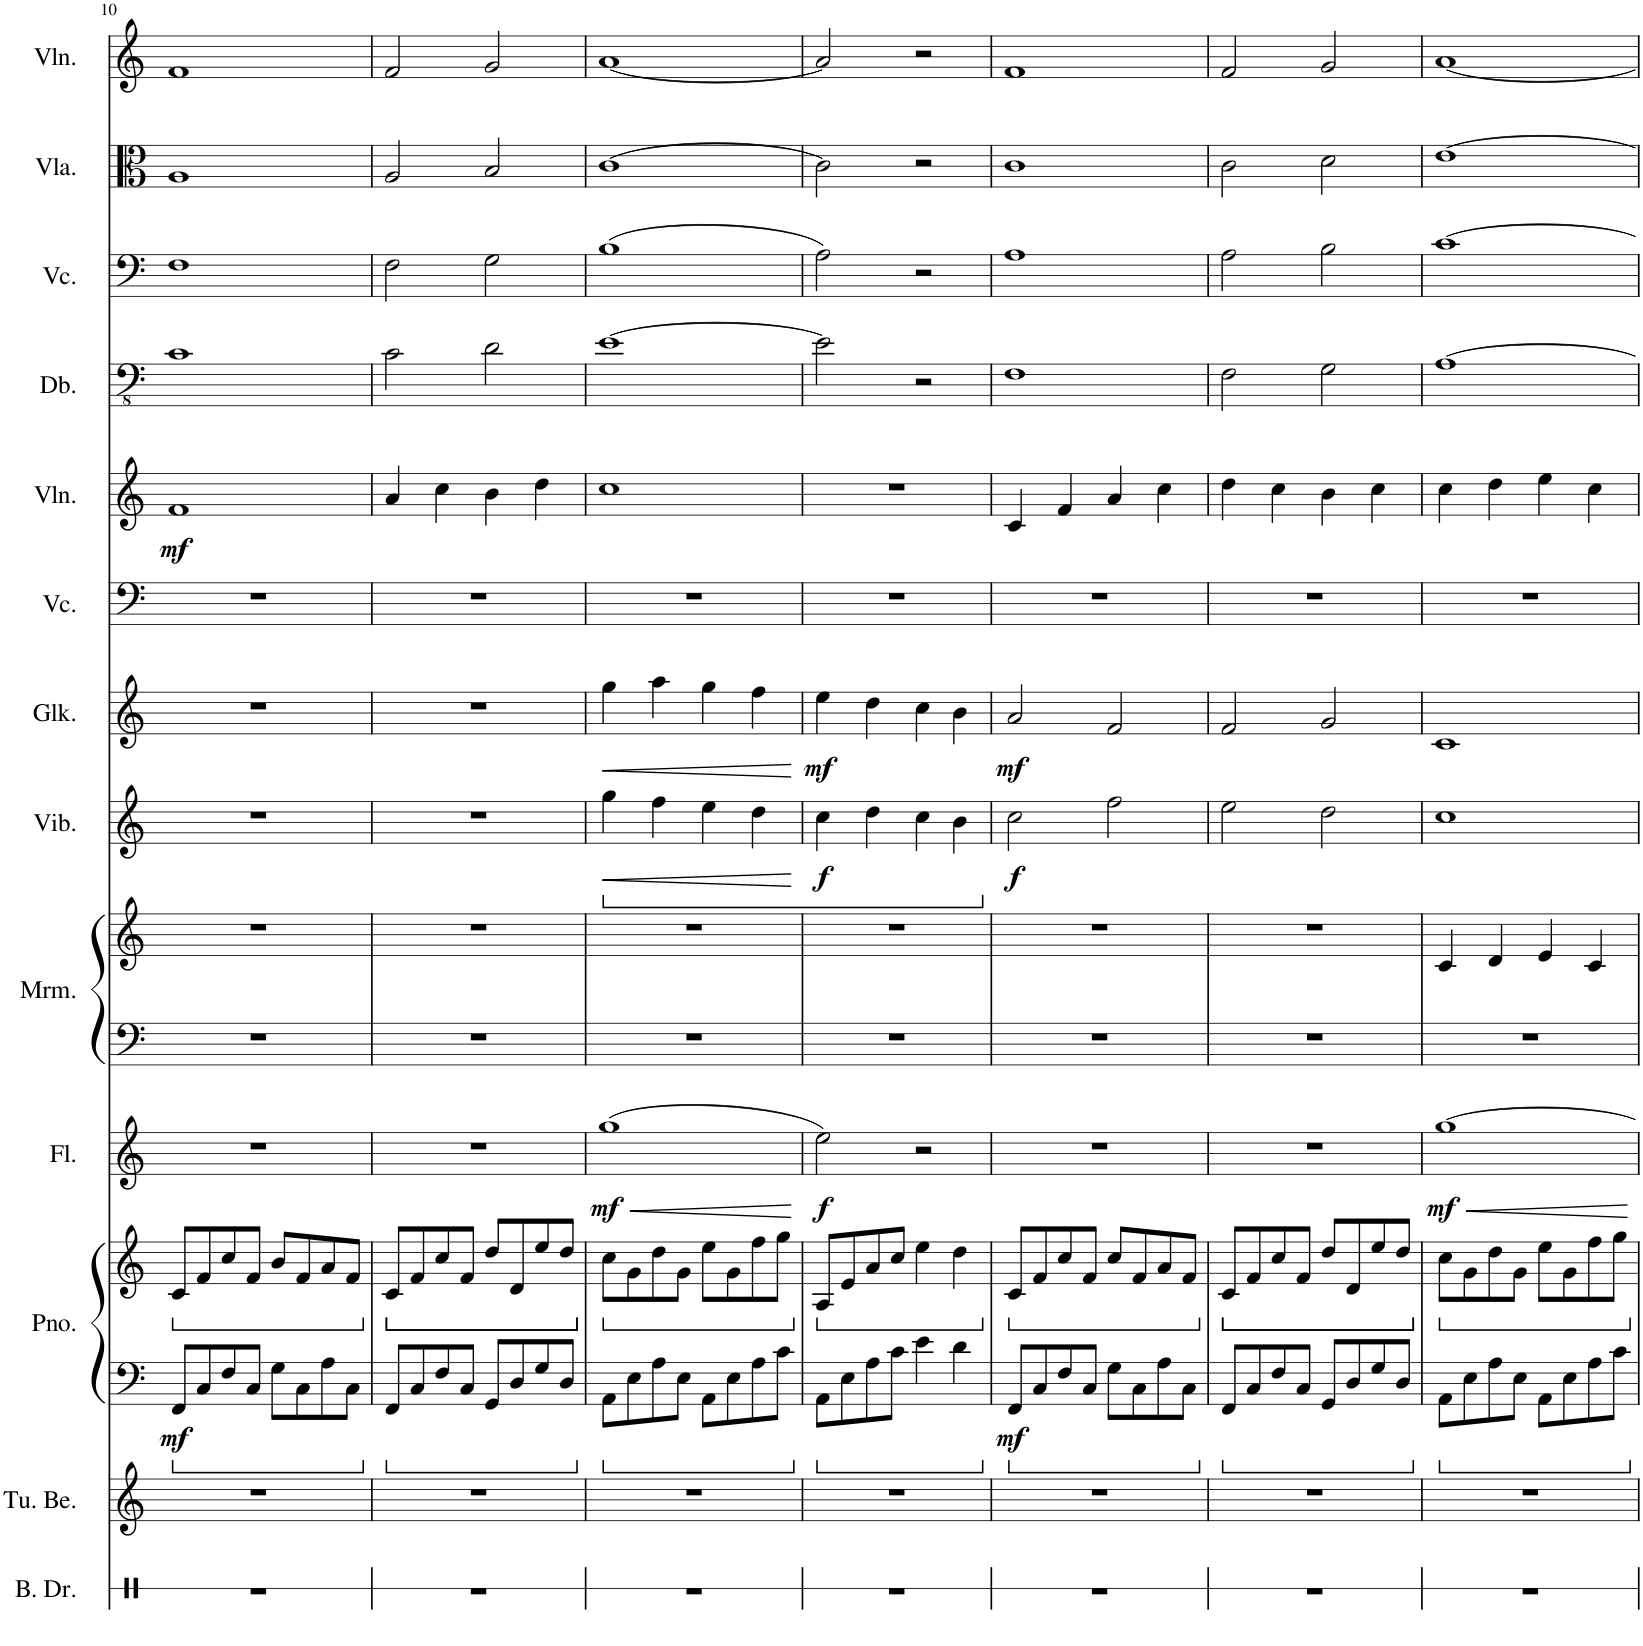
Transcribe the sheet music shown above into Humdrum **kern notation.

**kern	**kern	**kern	**kern	**dynam	**kern	**dynam	**kern	**kern	**kern	**dynam	**kern	**dynam	**kern	**kern	**dynam	**kern	**kern	**kern	**kern
*part13	*part12	*part11	*part11	*part11	*part10	*part10	*part9	*part9	*part8	*part8	*part7	*part7	*part6	*part5	*part5	*part4	*part3	*part2	*part1
*staff15	*staff14	*staff13	*staff12	*staff12/13	*staff11	*staff11	*staff10	*staff9	*staff8	*staff8	*staff7	*staff7	*staff6	*staff5	*staff5	*staff4	*staff3	*staff2	*staff1
*I"Bass Drum	*I"Tubular Bells	*I"Piano	*	*	*I"Flute	*	*I"Marimba	*	*I"Vibraphone	*	*I"Glockenspiel	*	*I"Violoncello	*I"Violin	*	*I"Double Bass	*I"Violoncello	*I"Viola	*I"Violin
*I'B. Dr.	*I'Tu. Be.	*I'Pno.	*	*	*I'Fl.	*	*I'Mrm.	*	*I'Vib.	*	*I'Glk.	*	*I'Vc.	*I'Vln.	*	*I'Db.	*I'Vc.	*I'Vla.	*I'Vln.
!!LO:PB:g=z
*clefX	*clefG2	*clefF4	*clefG2	*	*clefG2	*	*clefF4	*clefG2	*clefG2	*	*clefG2	*	*clefF4	*clefG2	*	*clefFv4	*clefF4	*clefC3	*clefG2
*	*	*	*	*	*	*	*	*	*	*	*Trd-14c-24	*	*	*	*	*Trd7c12	*	*	*
*k[]	*k[]	*k[]	*k[]	*	*k[]	*	*k[]	*k[]	*k[]	*	*k[]	*	*k[]	*k[]	*	*k[]	*k[]	*k[]	*k[]
*M4/4	*M4/4	*M4/4	*M4/4	*	*M4/4	*	*M4/4	*M4/4	*M4/4	*	*M4/4	*	*M4/4	*M4/4	*	*M4/4	*M4/4	*M4/4	*M4/4
*	*	*	*ped	*	*	*	*	*	*	*	*	*	*	*	*	*	*	*	*
=10	=10	=10	=10	=10	=10	=10	=10	=10	=10	=10	=10	=10	=10	=10	=10	=10	=10	=10	=10
!	!	!	!	!LO:DY:b=2	!	!	!	!	!	!	!	!	!	!	!LO:DY:b	!	!	!	!
1r	1r	8FF/L	8c/L	mf	1r	.	1r	1r	1r	.	1r	.	1r	1f	mf	1C	1F	1A	1f
.	.	8C/	8f/	.	.	.	.	.	.	.	.	.	.	.	.	.	.	.	.
.	.	8F/	8cc/	.	.	.	.	.	.	.	.	.	.	.	.	.	.	.	.
.	.	8C/J	8f/J	.	.	.	.	.	.	.	.	.	.	.	.	.	.	.	.
.	.	8G\L	8b/L	.	.	.	.	.	.	.	.	.	.	.	.	.	.	.	.
.	.	8C\	8f/	.	.	.	.	.	.	.	.	.	.	.	.	.	.	.	.
.	.	8A\	8a/	.	.	.	.	.	.	.	.	.	.	.	.	.	.	.	.
.	.	8C\J	8f/J	.	.	.	.	.	.	.	.	.	.	.	.	.	.	.	.
=11	=11	=11	=11	=11	=11	=11	=11	=11	=11	=11	=11	=11	=11	=11	=11	=11	=11	=11	=11
*	*	*	*Xped	*	*	*	*	*	*	*	*	*	*	*	*	*	*	*	*
*	*	*	*ped	*	*	*	*	*	*	*	*	*	*	*	*	*	*	*	*
1r	1r	8FF/L	8c/L	.	1r	.	1r	1r	1r	.	1r	.	1r	4a/	.	2C\	2F\	2A/	2f/
*	*	*	*ped	*	*	*	*	*	*	*	*	*	*	*	*	*	*	*	*
.	.	8C/	8f/	.	.	.	.	.	.	.	.	.	.	.	.	.	.	.	.
.	.	8F/	8cc/	.	.	.	.	.	.	.	.	.	.	4cc\	.	.	.	.	.
.	.	8C/J	8f/J	.	.	.	.	.	.	.	.	.	.	.	.	.	.	.	.
.	.	8GG/L	8dd/L	.	.	.	.	.	.	.	.	.	.	4b\	.	2D\	2G\	2B/	2g/
.	.	8D/	8d/	.	.	.	.	.	.	.	.	.	.	.	.	.	.	.	.
.	.	8G/	8ee/	.	.	.	.	.	.	.	.	.	.	4dd\	.	.	.	.	.
.	.	8D/J	8dd/J	.	.	.	.	.	.	.	.	.	.	.	.	.	.	.	.
=12	=12	=12	=12	=12	=12	=12	=12	=12	=12	=12	=12	=12	=12	=12	=12	=12	=12	=12	=12
*	*	*	*Xped	*	*	*	*	*	*	*	*	*	*	*	*	*	*	*	*
*	*	*	*Xped	*	*	*	*	*	*	*	*	*	*	*	*	*	*	*	*
*	*	*	*ped	*	*	*	*	*	*	*	*	*	*	*	*	*	*	*	*
!	!	!	!	!	!	!LO:HP:b	!	!	!	!	!	!	!	!	!	!	!	!	!
*	*	*	*	*	*	*	*	*	*ped	*	*	*	*	*	*	*	*	*	*
!	!	!	!	!	!	!LO:DY:n=1:b	!	!	!	!	!	!LO:HP:b	!	!	!	!	!	!	!
1r	1r	8AA\L	8cc\L	.	(1gg	< mf	1r	1r	4gg\	.	4gg\	<	1r	1cc	.	[1E	(1B	[1c	[1a
.	.	8E\	8g\	.	.	.	.	.	.	.	.	.	.	.	.	.	.	.	.
!	!	!	!	!	!	!	!	!	!	!LO:HP:b	!	!	!	!	!	!	!	!	!
.	.	8A\	8dd\	.	.	.	.	.	4ff\	<	4aa\	.	.	.	.	.	.	.	.
.	.	8E\J	8g\J	.	.	.	.	.	.	.	.	.	.	.	.	.	.	.	.
.	.	8AA\L	8ee\L	.	.	.	.	.	4ee\	.	4gg\	.	.	.	.	.	.	.	.
.	.	8E\	8g\	.	.	.	.	.	.	.	.	.	.	.	.	.	.	.	.
.	.	8A\	8ff\	.	.	.	.	.	4dd\	.	4ff\	.	.	.	.	.	.	.	.
.	.	8c\J	8gg\J	.	.	.	.	.	.	.	.	.	.	.	.	.	.	.	.
.	.	.	.	.	.	[	.	.	.	[	.	[	.	.	.	.	.	.	.
=13	=13	=13	=13	=13	=13	=13	=13	=13	=13	=13	=13	=13	=13	=13	=13	=13	=13	=13	=13
*	*	*	*Xped	*	*	*	*	*	*	*	*	*	*	*	*	*	*	*	*
*	*	*	*ped	*	*	*	*	*	*	*	*	*	*	*	*	*	*	*	*
!	!	!	!	!	!	!LO:DY:b	!	!	!	!LO:DY:b	!	!LO:DY:b	!	!	!	!	!	!	!
1r	1r	8AA\L	8A/L	.	2ee\)	f	1r	1r	4cc\	f	4ee\	mf	1r	1r	.	2E\]	2A\)	2c\]	2a/]
.	.	8E\	8e/	.	.	.	.	.	.	.	.	.	.	.	.	.	.	.	.
.	.	8A\	8a/	.	.	.	.	.	4dd\	.	4dd\	.	.	.	.	.	.	.	.
.	.	8c\J	8cc/J	.	.	.	.	.	.	.	.	.	.	.	.	.	.	.	.
.	.	4e\	4ee\	.	2r	.	.	.	4cc\	.	4cc\	.	.	.	.	2r	2r	2r	2r
.	.	4d\	4dd\	.	.	.	.	.	4b\	.	4b\	.	.	.	.	.	.	.	.
=14	=14	=14	=14	=14	=14	=14	=14	=14	=14	=14	=14	=14	=14	=14	=14	=14	=14	=14	=14
*	*	*	*Xped	*	*	*	*	*	*	*	*	*	*	*	*	*	*	*	*
*	*	*	*ped	*	*	*	*	*	*	*	*	*	*	*	*	*	*	*	*
*	*	*	*	*	*	*	*	*	*Xped	*	*	*	*	*	*	*	*	*	*
!	!	!	!	!LO:DY:b=2	!	!	!	!	!	!LO:DY:b	!	!LO:DY:b	!	!	!	!	!	!	!
1r	1r	8FF/L	8c/L	mf	1r	.	1r	1r	2cc\	f	2a/	mf	1r	4c/	.	1FF	1A	1c	1f
.	.	8C/	8f/	.	.	.	.	.	.	.	.	.	.	.	.	.	.	.	.
.	.	8F/	8cc/	.	.	.	.	.	.	.	.	.	.	4f/	.	.	.	.	.
.	.	8C/J	8f/J	.	.	.	.	.	.	.	.	.	.	.	.	.	.	.	.
.	.	8G\L	8cc/L	.	.	.	.	.	2ff\	.	2f/	.	.	4a/	.	.	.	.	.
.	.	8C\	8f/	.	.	.	.	.	.	.	.	.	.	.	.	.	.	.	.
.	.	8A\	8a/	.	.	.	.	.	.	.	.	.	.	4cc\	.	.	.	.	.
.	.	8C\J	8f/J	.	.	.	.	.	.	.	.	.	.	.	.	.	.	.	.
=15	=15	=15	=15	=15	=15	=15	=15	=15	=15	=15	=15	=15	=15	=15	=15	=15	=15	=15	=15
*	*	*	*Xped	*	*	*	*	*	*	*	*	*	*	*	*	*	*	*	*
*	*	*	*ped	*	*	*	*	*	*	*	*	*	*	*	*	*	*	*	*
1r	1r	8FF/L	8c/L	.	1r	.	1r	1r	2ee\	.	2f/	.	1r	4dd\	.	2FF\	2A\	2c\	2f/
*	*	*	*ped	*	*	*	*	*	*	*	*	*	*	*	*	*	*	*	*
.	.	8C/	8f/	.	.	.	.	.	.	.	.	.	.	.	.	.	.	.	.
.	.	8F/	8cc/	.	.	.	.	.	.	.	.	.	.	4cc\	.	.	.	.	.
.	.	8C/J	8f/J	.	.	.	.	.	.	.	.	.	.	.	.	.	.	.	.
.	.	8GG/L	8dd/L	.	.	.	.	.	2dd\	.	2g/	.	.	4b\	.	2GG\	2B\	2d\	2g/
.	.	8D/	8d/	.	.	.	.	.	.	.	.	.	.	.	.	.	.	.	.
.	.	8G/	8ee/	.	.	.	.	.	.	.	.	.	.	4cc\	.	.	.	.	.
.	.	8D/J	8dd/J	.	.	.	.	.	.	.	.	.	.	.	.	.	.	.	.
=16	=16	=16	=16	=16	=16	=16	=16	=16	=16	=16	=16	=16	=16	=16	=16	=16	=16	=16	=16
*	*	*	*Xped	*	*	*	*	*	*	*	*	*	*	*	*	*	*	*	*
*	*	*	*Xped	*	*	*	*	*	*	*	*	*	*	*	*	*	*	*	*
*	*	*	*ped	*	*	*	*	*	*	*	*	*	*	*	*	*	*	*	*
!	!	!	!	!	!	!LO:HP:b	!	!	!	!	!	!	!	!	!	!	!	!	!
!	!	!	!	!	!	!LO:DY:n=1:b	!	!	!	!	!	!	!	!	!	!	!	!	!
1r	1r	8AA\L	8cc\L	.	[1gg	< mf	1r	4c/	1cc	.	1c	.	1r	4cc\	.	[1AA	[1c	[1e	[1a
.	.	8E\	8g\	.	.	.	.	.	.	.	.	.	.	.	.	.	.	.	.
.	.	8A\	8dd\	.	.	.	.	4d/	.	.	.	.	.	4dd\	.	.	.	.	.
.	.	8E\J	8g\J	.	.	.	.	.	.	.	.	.	.	.	.	.	.	.	.
.	.	8AA\L	8ee\L	.	.	.	.	4e/	.	.	.	.	.	4ee\	.	.	.	.	.
.	.	8E\	8g\	.	.	.	.	.	.	.	.	.	.	.	.	.	.	.	.
.	.	8A\	8ff\	.	.	.	.	4c/	.	.	.	.	.	4cc\	.	.	.	.	.
.	.	8c\J	8gg\J	.	.	.	.	.	.	.	.	.	.	.	.	.	.	.	.
.	.	.	.	.	.	[	.	.	.	.	.	.	.	.	.	.	.	.	.
*	*	*	*Xped	*	*	*	*	*	*	*	*	*	*	*	*	*	*	*	*
=	=	=	=	=	=	=	=	=	=	=	=	=	=	=	=	=	=	=	=
*-	*-	*-	*-	*-	*-	*-	*-	*-	*-	*-	*-	*-	*-	*-	*-	*-	*-	*-	*-
